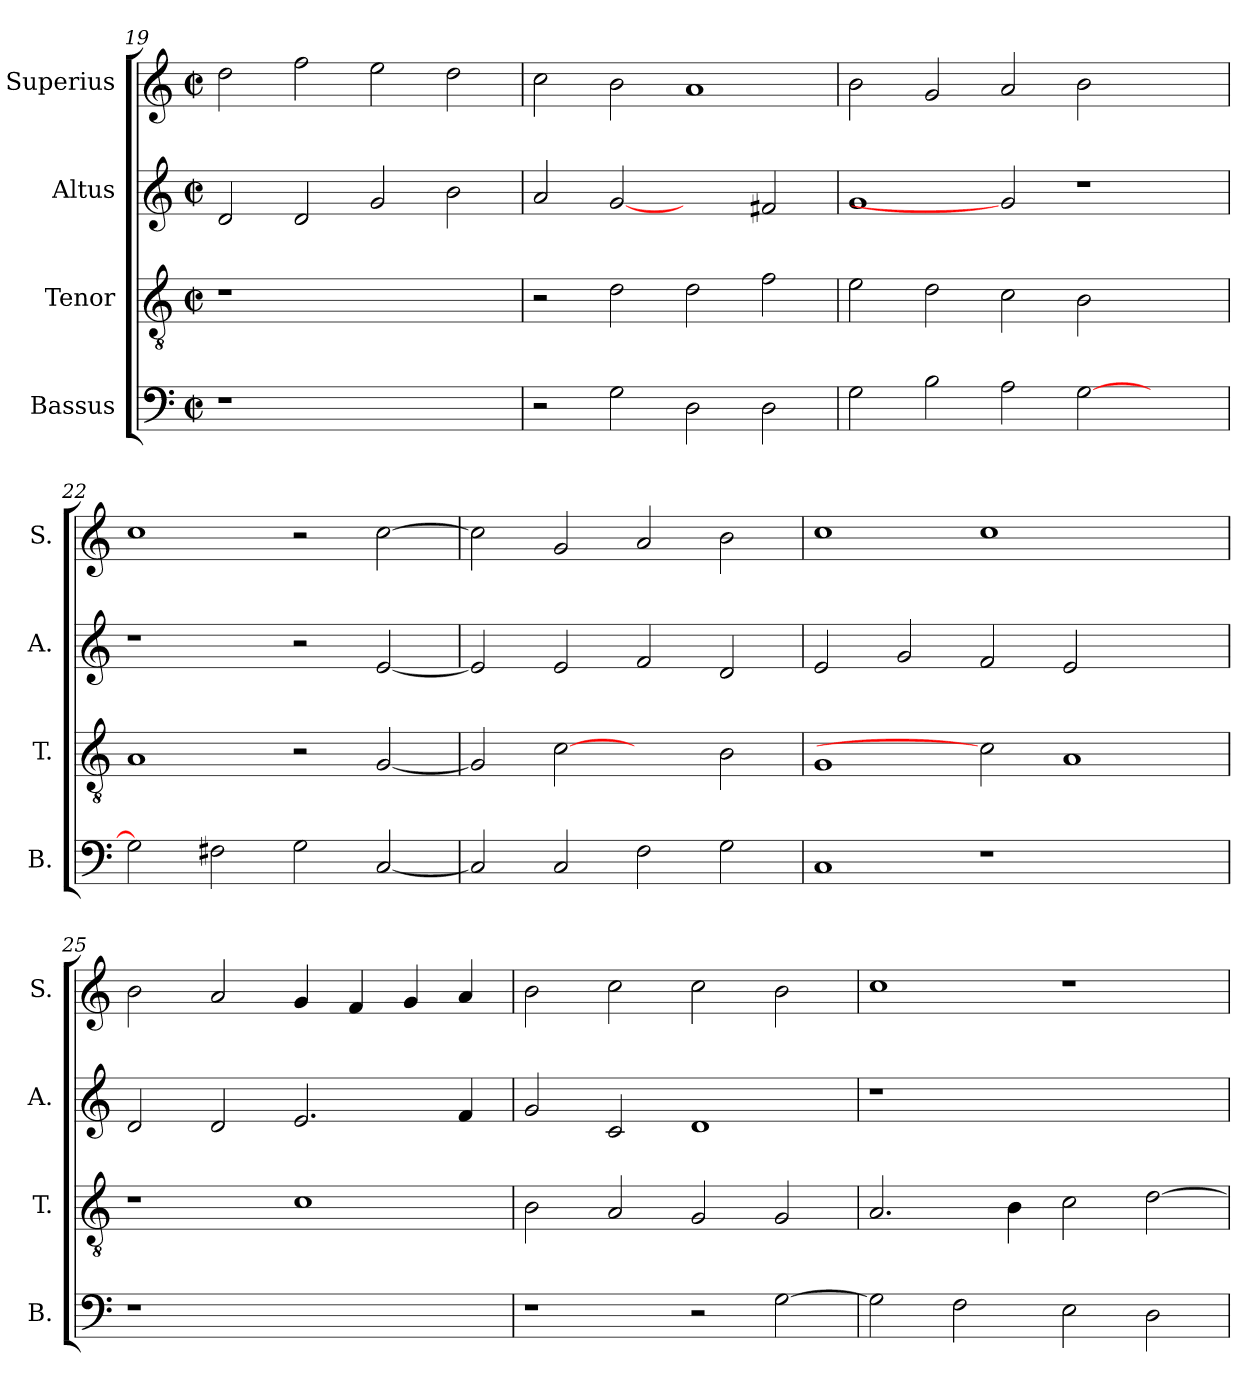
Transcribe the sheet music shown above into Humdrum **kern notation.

**kern	**kern	**kern	**kern
*part4	*part3	*part2	*part1
*staff4	*staff3	*staff2	*staff1
*I"Bassus	*I"Tenor	*I"Altus	*I"Superius
*I'B.	*I'T.	*I'A.	*I'S.
*clefF4	*clefGv2	*clefG2	*clefG2
*	*ITrd7c12	*	*
*k[]	*k[]	*k[]	*k[]
*C:	*C:	*C:	*C:
*M2/2	*M2/2	*M2/2	*M2/2
*met(c|)	*met(c|)	*met(c|)	*met(c|)
=19	=19	=19	=19
!LO:N:vis=1	!LO:N:vis=1	!	!
1r	1r	2di/	2ddi\
.	.	2di/	2ffi\
1ryy	1ryy	2gi/	2eei\
.	.	2bi\	2ddi\
!!LO:LB:g=z
=20	=20	=20	=20
2r	2r	2ai/	2cci\
2Gi\	2Di\	[2gi	2bi\
2Di\	2Di\	2ryy	1ai
2Di\	2Fi\	2f#Xi/	.
=21	=21	=21	=21
2Gi\	2Ei\	1gi	2bi\
2Bi\	2Di\	.	2gi/
2Ai\	2Ci\	2gi]	2ai/
[>2Gi\	2BBi\	1r	2bi\
2ryy	2ryy	.	2ryy
=22	=22	=22	=22
2Gi\]	1AAi	1r	1cci
2F#Xi\	.	.	.
2Gi\	2r	2r	2r
[<2Ci/	[<2GGi/	[<2ei/	[>2cci\
=23	=23	=23	=23
2Ci/]	2GGi/]	2ei/]	2cci\]
2Ci/	[2Ci	2ei/	2gi/
2Fi\	2ryy	2fi/	2ai/
2Gi\	2BBi\	2di/	2bi\
=24	=24	=24	=24
1Ci	1GGi	2ei/	1cci
.	.	2gi/	.
1r	2Ci]	2fi/	1cci
.	1AAi	2ei/	.
2ryy	.	2ryy	2ryy
!!LO:LB:g=z
=25	=25	=25	=25
!LO:N:vis=1	!	!	!
1r	1r	2di/	2bi\
.	.	2di/	2ai/
1ryy	1Ci	2.ei/	4gi/
.	.	.	4fi/
.	.	.	4gi/
.	.	4fi/	4ai/
=26	=26	=26	=26
1r	2BBi\	2gi/	2bi\
.	2AAi/	2ci/	2cci\
2r	2GGi/	1di	2cci\
[>2Gi\	2GGi/	.	2bi\
=27	=27	=27	=27
!	!	!LO:N:vis=1	!
2Gi\]	2.AAi/	1r	1cci
2Fi\	.	.	.
.	4BBi\	.	.
2Ei\	2Ci\	1ryy	1r
2Di\	[>2Di\	.	.
=	=	=	=
*-	*-	*-	*-
